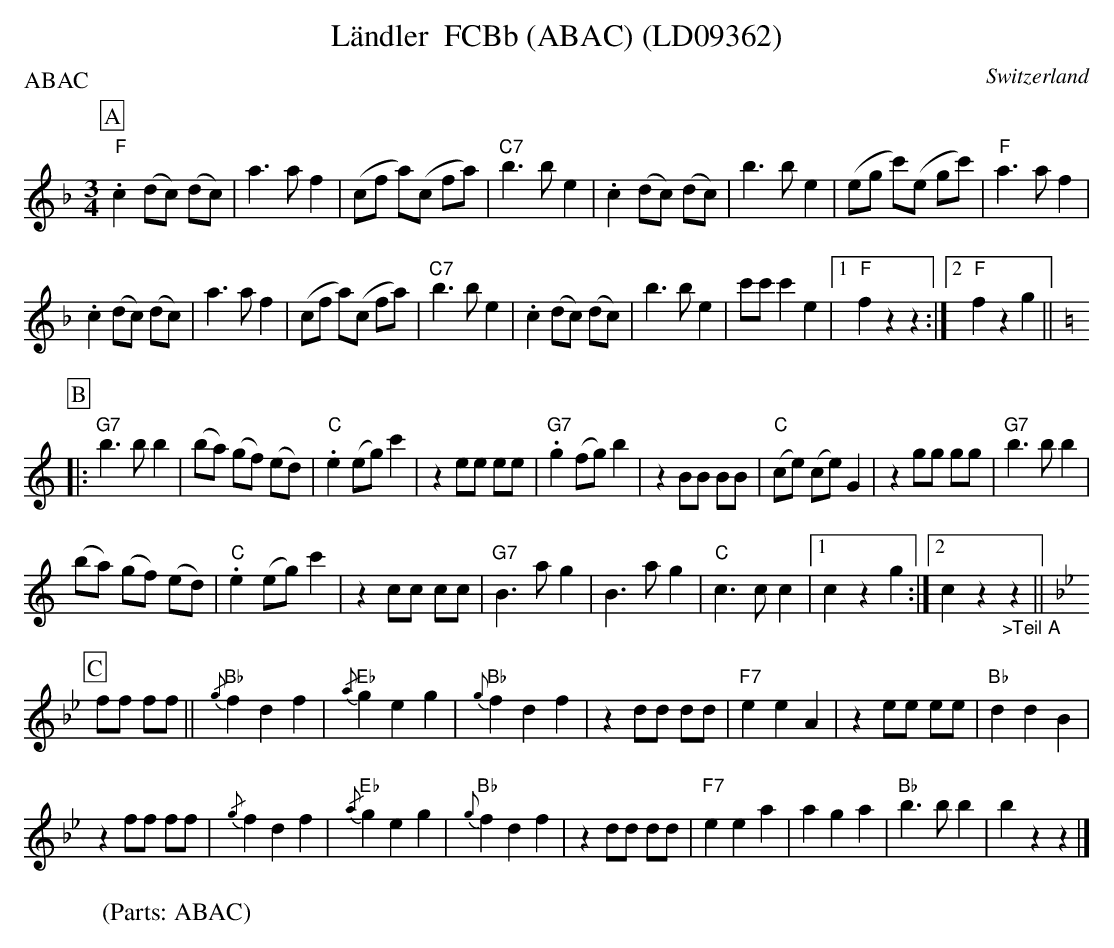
X:1
T: L\"andler  FCBb (ABAC) (LD09362)
P:ABAC
M:3/4
L:1/8
O:Switzerland
K:F major
[P:A] "F".c2 (dc) (dc) | a3af2 | (cf a)(c fa) | "C7"b3be2 | .c2 (dc) (dc) | b3be2 | (eg c')(e gc') | "F"a3af2 |
.c2 (dc) (dc) | a3af2 | (cf a)(c fa) | "C7"b3be2 | .c2 (dc) (dc) | b3be2 | c'c' c'2e2 |1 "F"f2z2z2 :|2 "F"f2z2g2 || [K:C]
[P:B] |: "G7"b3bb2 | (ba) (gf) (ed) | "C".e2 (eg)c'2 | z2ee ee | "G7".g2(fg)b2 | z2BB BB | "C"(ce) (ce) G2 | z2 gg gg | "G7"b3bb2 |
(ba) (gf) (ed) | "C".e2 (eg)c'2 | z2cc cc | "G7"B3ag2 | B3ag2 | "C"c3cc2 |1 c2z2g2 :|2 c2z2"_>Teil A"z2 || [P:C]  [K:Bb]
ff ff || {/g}"Bb"f2d2f2 | {/a}"Eb"g2e2g2 | {g}"Bb"f2d2f2 | z2dd dd | "F7"e2e2A2 | z2ee ee | "Bb"d2d2B2 |
z2ff ff | {/g}f2d2f2 | {/a}"Eb"g2e2g2 | {g}"Bb"f2d2f2 | z2dd dd | "F7"e2e2a2 | a2g2a2 | "Bb"b3bb2 | b2z2z2 |]
W:(Parts: ABAC)
